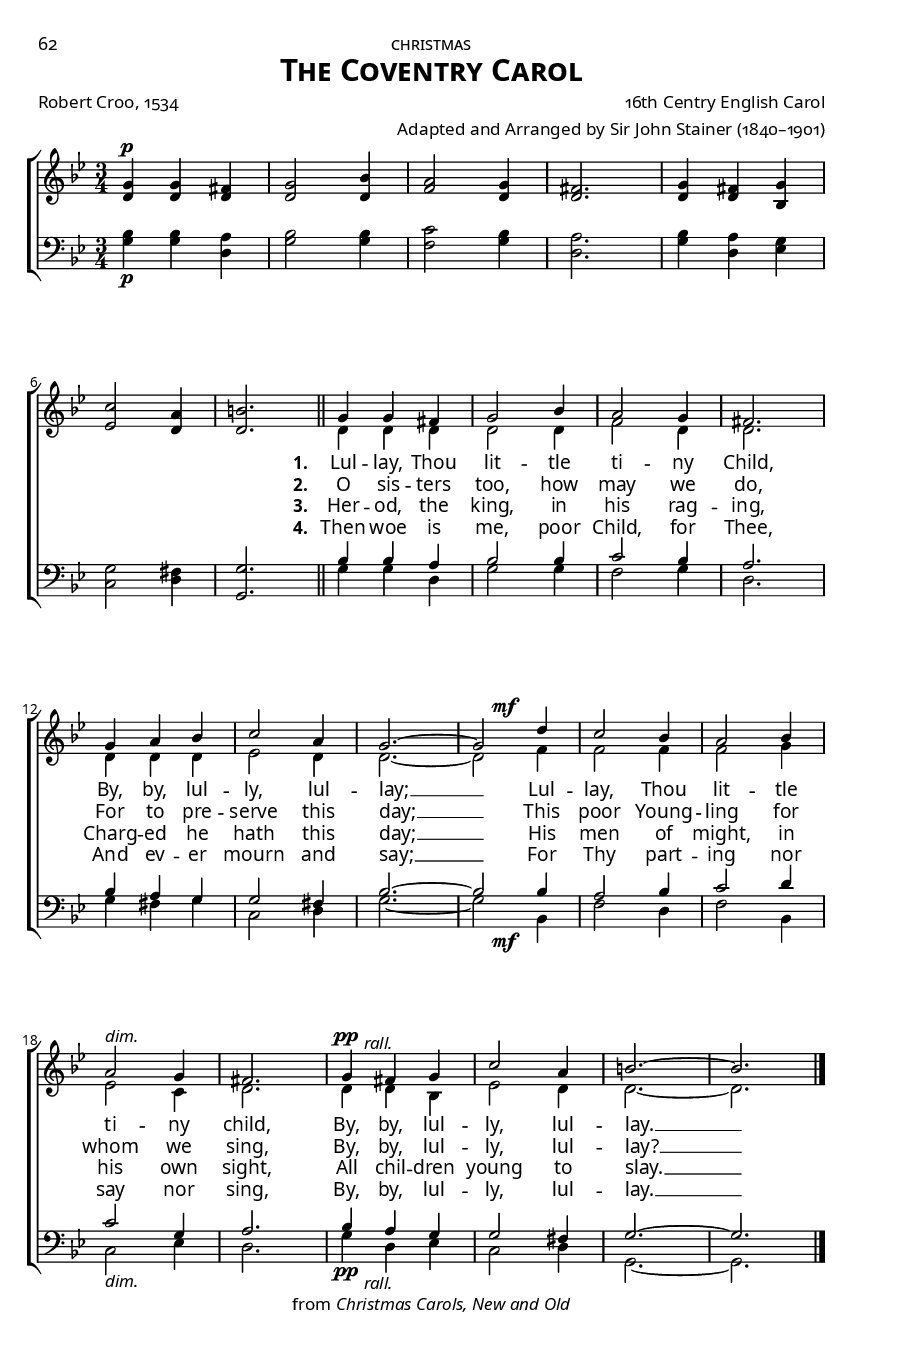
\version "2.14.2"
\include "util.ly"
\header {
  title = \markup{\override #'(font-name . "Garamond Premier Pro Semibold"){ \abs-fontsize #15 \smallCapsOldStyle"The Coventry Carol"}}
  poet = \markup\oldStyleNum"Robert Croo, 1534"
  composer = \markup\oldStyleNum"16th Centry English Carol"
  arranger = \markup\oldStyleNum"Adapted and Arranged by Sir John Stainer (1840–1901)"
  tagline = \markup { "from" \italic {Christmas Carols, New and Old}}
}
\paper {
  paper-height = 9\in
  paper-width = 6\in
  indent = 0\in
  %system-system-spacing = #'((basic-distance . 10) (padding . 0))
  %system-system-spacing =
  %  #'((basic-distance . 0)
  %     (minimum-distance . 0)
  %     (padding . -0.35)
  %     (stretchability . 100))
  ragged-last-bottom = ##f
  ragged-bottom = ##f
  two-sided = ##t
  inner-margin = 0.5\in
  outer-margin = 0.25\in
  top-margin = 0.25\in
  bottom-margin = 0.25\in
  first-page-number = #062
  print-first-page-number = ##t
  headerLine = \markup{\override #'(font-name . "Garamond Premier Pro") \smallCapsOldStyle"christmas"}
  oddHeaderMarkup = \markup\fill-line{
     \override #'(font-name . "Garamond Premier Pro")\abs-fontsize #8.5
     \combine 
        \fill-line{"" \on-the-fly #print-page-number-check-first
        \oldStylePageNum""
        }
        \fill-line{\headerLine}
  }
  evenHeaderMarkup = \markup {
     \override #'(font-name . "Garamond Premier Pro")\abs-fontsize #8.5
     \combine
        \on-the-fly #print-page-number-check-first
        \oldStylePageNum""
        \fill-line{\headerLine}
  }
}
#(set-global-staff-size 15) \paper{ #(define fonts (make-pango-font-tree "GoudyOlSt BT" "Garamond Premier Pro" "Garamond Premier Pro" (/ 15 20))) }
global = {
  \key bes \major
  \time 3/4
  \override DynamicLineSpanner #'staff-padding = #0.0
  \override DynamicLineSpanner #'Y-extent = #'(-1 . 1)
}

sopMusic = \relative c'' {
  <g d>4^\p <g d> <fis d> |
  <g d>2 <bes d,>4 |
  <a f>2 <g d>4 |
  <fis d>2. |
  <g d>4 <fis d> <g bes,> | \break
  <c ees,>2 <a d,>4 | 
  <b d,>2. \bar "||" 
  
  g4 g fis |
  g2 bes4 |
  a2 g4 |
  fis2. | \break
  
  g4 a bes |
  c2 a4 |
  g2.~ |
  <<g2 {s4 s^\mf}>> d'4 |
  c2 bes4 |
  a2 bes4 | \break
  
  a2^\markup\italic"dim." g4 |
  fis2. |
  <<g4 {s8^\pp s^\markup\italic"rall."}>> fis4 g |
  c2 a4 |
  b2.~ |
  b2. \bar "|."
}
sopWords = \lyricmode {
  
}

altoMusic = \relative c' {
  s2.*7 |
  
  d4 d d |
  d2 d4 |
  f2 d4 |
  d2. |
  
  d4 d d |
  ees2 d4 |
  d2.~ |
  d2 f4 |
  f2 f4 |
  f2 g4 |
  
  ees2 c4 |
  d2. |
  d4 d bes |
  ees2 d4 |
  d2.~ |
  d2. \bar "|."
}
altoWords = \lyricmode {
  \dropLyricsXI
  \repeat unfold 14 \skip 1
  \set stanza = #"1. "
  Lul -- lay, Thou lit -- tle ti -- ny Child,
  By, by, lul -- ly, lul -- lay; __
  Lul -- lay, Thou lit -- tle ti -- ny child,
  By, by, lul -- ly, lul -- lay. __
}
altoWordsII = \lyricmode {
  \dropLyricsXI
  \repeat unfold 14 \skip 1
  \set stanza = #"2. "
  O sis -- ters too, how may we do,
  For to pre -- serve this day; __
  This poor Young -- ling for whom we sing,
  By, by, lul -- ly, lul -- lay? __
}
altoWordsIII = \lyricmode {
  \dropLyricsXI
  \repeat unfold 14 \skip 1
  \set stanza = #"3. "
  Her -- od, the king, in his rag -- ing,
  Charg -- ed he hath this day; __
  His men of might, in his own sight,
  All chil -- dren young to slay. __
}
altoWordsIV = \lyricmode {
  \dropLyricsXI
  \repeat unfold 14 \skip 1
  \set stanza = #"4. "
  Then woe is me, poor Child, for Thee,
  And ev -- er mourn and say; __
  For Thy part -- ing nor say nor sing,
  By, by, lul -- ly, lul -- lay. __
}

tenorMusic = \relative c' {
  s2.*6_\p |
  
  <g g,>2. ~ |
  
  bes4 bes a |
  bes2 bes4 |
  c2 bes4 |
  a2. |
  
  bes4 a g |
  g2 fis4 |
  bes2.~ |
  <<bes2 {s4 s_\mf}>> bes4 |
  a2 bes4 |
  c2 d4 |
  
  c2_\markup\italic"dim." g4 |
  a2. |
  <<bes4 {s8_\pp s_\markup\italic"rall."}>> a4 g |
  g2 fis4 |
  g2.~ |
  g2. \bar "|."
}
tenorWords = \lyricmode {

}

bassMusic = \relative c' {
  <bes g>4 q <a d,> |
  <bes g>2 q4 |
  <c f,>2 <bes g>4 |
  <a d,>2. |
  <bes g>4 <a d,> <g ees> |
  <g c,>2 <fis d>4 |
  
  s2. |
  g4 g d |
  g2 g4 |
  f2 g4 |
  d2. |
  
  g4 fis g |
  c,2 d4 |
  g2.~ |
  g2 bes,4 |
  f'2 d4 |
  f2 bes,4 |
  
  c2 ees4 |
  d2. |
  g4 d ees |
  c2 d4 |
  g,2.~ |
  g2. \bar "|."
}
bassWords = \lyricmode {

}

\score {
  <<
   \new ChoirStaff <<
%    \new Lyrics = sopranos \with { \override VerticalAxisGroup #'nonstaff-relatedstaff-spacing = #'((basic-distance . 1)) }
    \new Staff = women <<
      \new Voice = "sopranos" { \voiceOne << \global \sopMusic >> }
      \new Voice = "altos" { \voiceTwo << \global \altoMusic >> }
    >>
    \new Lyrics \with { alignAboveContext = #"women" \override VerticalAxisGroup #'nonstaff-relatedstaff-spacing = #'((basic-distance . 1))} \lyricsto "sopranos" \sopWords
    \new Lyrics = "altosIV"  \with { alignBelowContext = #"women" } \lyricsto "sopranos" \altoWordsIV
    \new Lyrics = "altosIII"  \with { alignBelowContext = #"women" } \lyricsto "sopranos" \altoWordsIII
    \new Lyrics = "altosII"  \with { alignBelowContext = #"women" } \lyricsto "sopranos" \altoWordsII
    \new Lyrics = "altos"  \with { alignBelowContext = #"women" \override VerticalAxisGroup #'nonstaff-relatedstaff-spacing = #'((padding . -0.5)) } \lyricsto "sopranos" \altoWords
   \new Staff = men <<
      \clef bass
      \new Voice = "tenors" { \voiceOne << \global \tenorMusic >> }
      \new Voice = "basses" { \voiceTwo << \global \bassMusic >> }
    >>
    \new Lyrics \with { alignAboveContext = #"men" \override VerticalAxisGroup #'nonstaff-relatedstaff-spacing = #'((basic-distance . 1)) } \lyricsto "tenors" \tenorWords
    \new Lyrics \with { alignBelowContext = #"men" \override VerticalAxisGroup #'nonstaff-relatedstaff-spacing = #'((basic-distance . 1)) } \lyricsto "basses" \bassWords
  >>
%    \new PianoStaff << \new Staff { \new Voice { \pianoRH } } \new Staff { \clef "bass" \pianoLH } >>
  >>
  \layout {
    \context {
      \Score
      %\override SpacingSpanner #'base-shortest-duration = #(ly:make-moment 1 8)
      %\override SpacingSpanner #'common-shortest-duration = #(ly:make-moment 1 4)
    }
    \context {
      % Remove all empty staves
      % \Staff \RemoveEmptyStaves \override VerticalAxisGroup #'remove-first = ##t
    }
  }
}
